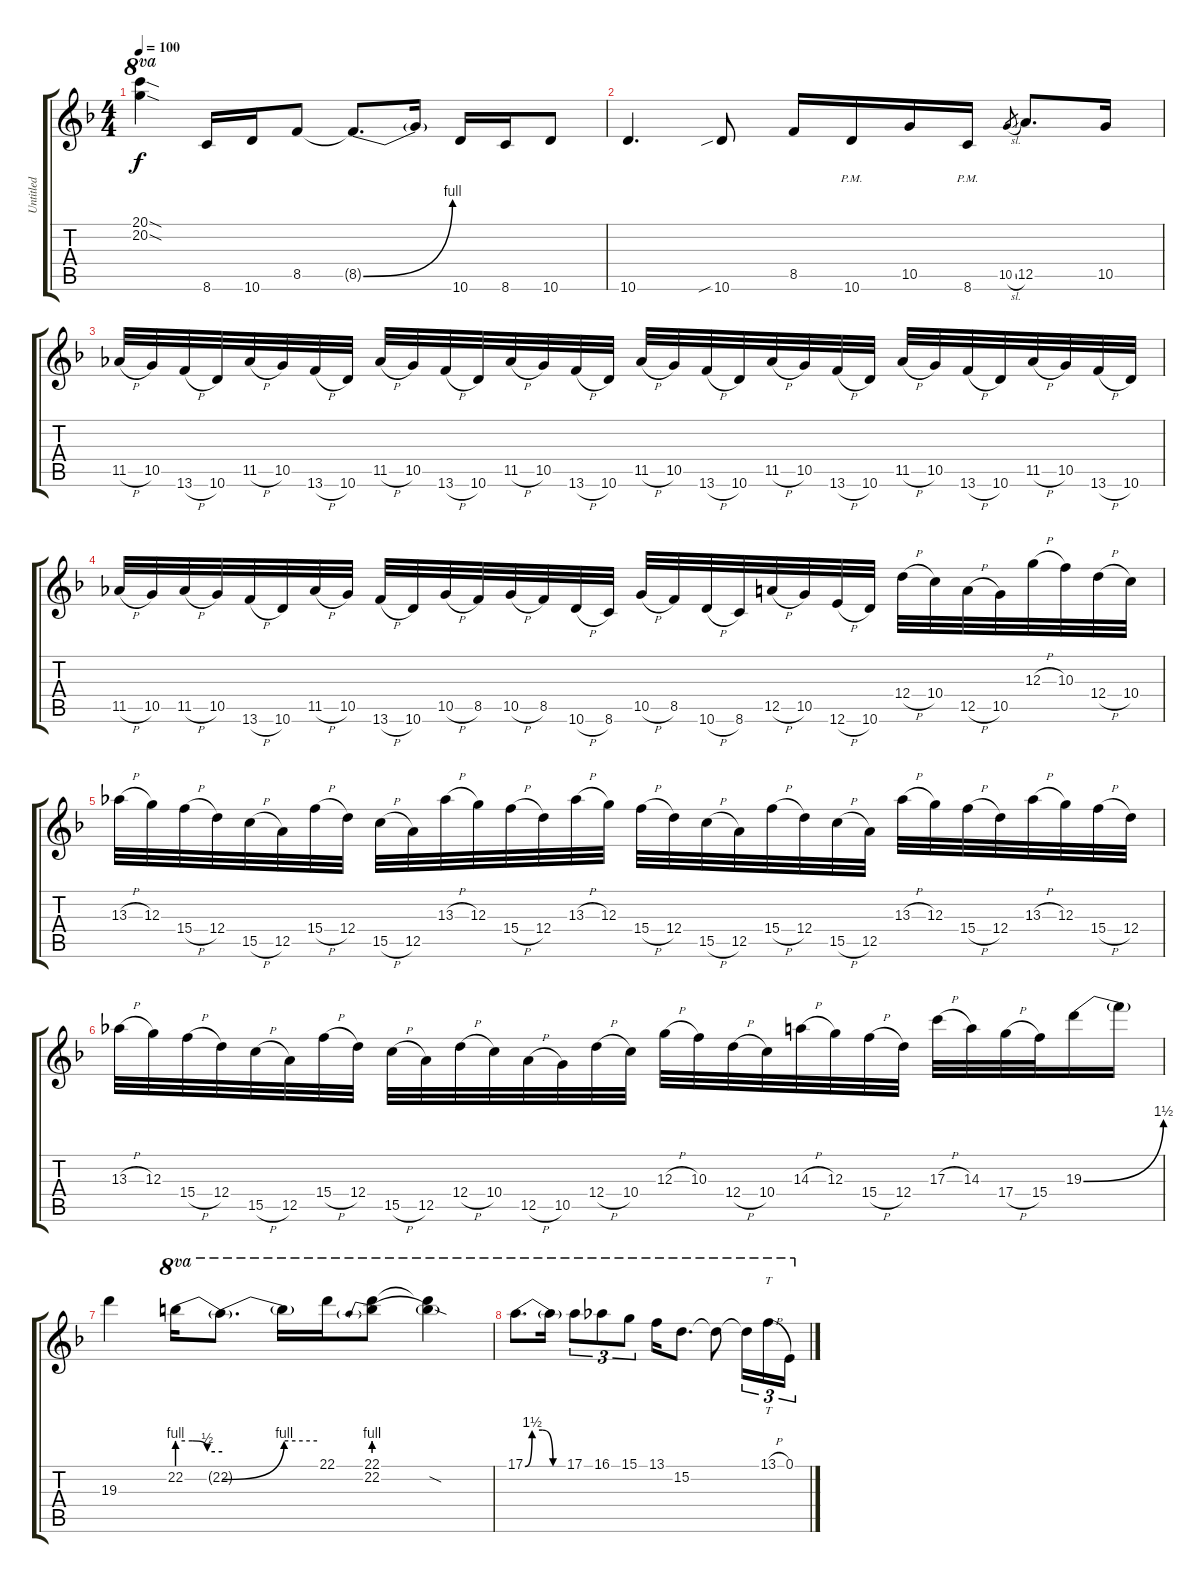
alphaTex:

\track ("Untitled" "Untitled") {instrument overdrivenguitar}
\staff {score tabs}
\tuning (E4 B3 G3 D3 A2 E2) {hide}
\ts (4 4)
\tempo 100
\clef g2
\ks f
(20.1{sod t} 20.2{sod t}).4{ot 8va dy f} 8.6.16 10.6.16 8.5.8 8.5{be (bend 0 0 60 4) t}.8{d} 8.5{t}.16 10.6.16 8.6.16 10.6.8 |
10.6.4{d} 10.6{sib}.8 8.5.16 10.6{pm}.16 10.5.16 8.6{pm}.16 10.5{sl}.8{gr} 12.5.8{d} 10.5.16 |
11.5{h}.32 10.5.32 13.6{h}.32 10.6.32 11.5{h}.32 10.5.32 13.6{h}.32 10.6.32 11.5{h}.32 10.5.32 13.6{h}.32 10.6.32 11.5{h}.32 10.5.32 13.6{h}.32 10.6.32 11.5{h}.32 10.5.32 13.6{h}.32 10.6.32 11.5{h}.32 10.5.32 13.6{h}.32 10.6.32 11.5{h}.32 10.5.32 13.6{h}.32 10.6.32 11.5{h}.32 10.5.32 13.6{h}.32 10.6.32 |
11.5{h}.32 10.5.32 11.5{h}.32 10.5.32 13.6{h}.32 10.6.32 11.5{h}.32 10.5.32 13.6{h}.32 10.6.32 10.5{h}.32 8.5.32 10.5{h}.32 8.5.32 10.6{h}.32 8.6.32 10.5{h}.32 8.5.32 10.6{h}.32 8.6.32 12.5{h}.32 10.5.32 12.6{h}.32 10.6.32 12.4{h}.32 10.4.32 12.5{h}.32 10.5.32 12.3{h}.32 10.3.32 12.4{h}.32 10.4.32 |
13.3{h}.32 12.3.32 15.4{h}.32 12.4.32 15.5{h}.32 12.5.32 15.4{h}.32 12.4.32 15.5{h}.32 12.5.32 13.3{h}.32 12.3.32 15.4{h}.32 12.4.32 13.3{h}.32 12.3.32 15.4{h}.32 12.4.32 15.5{h}.32 12.5.32 15.4{h}.32 12.4.32 15.5{h}.32 12.5.32 13.3{h}.32 12.3.32 15.4{h}.32 12.4.32 13.3{h}.32 12.3.32 15.4{h}.32 12.4.32 |
13.3{h}.32 12.3.32 15.4{h}.32 12.4.32 15.5{h}.32 12.5.32 15.4{h}.32 12.4.32 15.5{h}.32 12.5.32 12.4{h}.32 10.4.32 12.5{h}.32 10.5.32 12.4{h}.32 10.4.32 12.3{h}.32 10.3.32 12.4{h}.32 10.4.32 14.3{h}.32 12.3.32 15.4{h}.32 12.4.32 17.3{h}.32 14.3.32 17.4{h}.32 15.4.32 19.3{be (bend 0 0 60 6)}.16 19.3{t}.16 |
19.3.4 22.2{be (custom 0 4 20 4 40 2 60 2)}.16{ot 8va} 22.2{be (bend 0 0 60 4) t}.8{d ot 8va} 22.2{be (hold 0 4 60 4) t}.16{ot 8va} 22.1.16{ot 8va} (22.1 22.2{be (prebend 0 4 60 4)}).8{ot 8va} (22.1{t} 22.2{sod t}).4{ot 8va} |
17.1{be (custom 0 0 10 6 25 6 40 0 60 0)}.8{d ot 8va} 17.1{t}.16{ot 8va} 17.1.8{tu (3 2) ot 8va} 16.1.8{tu (3 2) ot 8va} 15.1.8{tu (3 2) ot 8va} 13.1.16{ot 8va} 15.2.8{d ot 8va} 15.2{t}.8{ot 8va} 15.2{t}.16{tu (3 2) ot 8va} 13.1{h}.16{tt tu (3 2) ot 8va} 0.1.16{tu (3 2) ot 8va}
